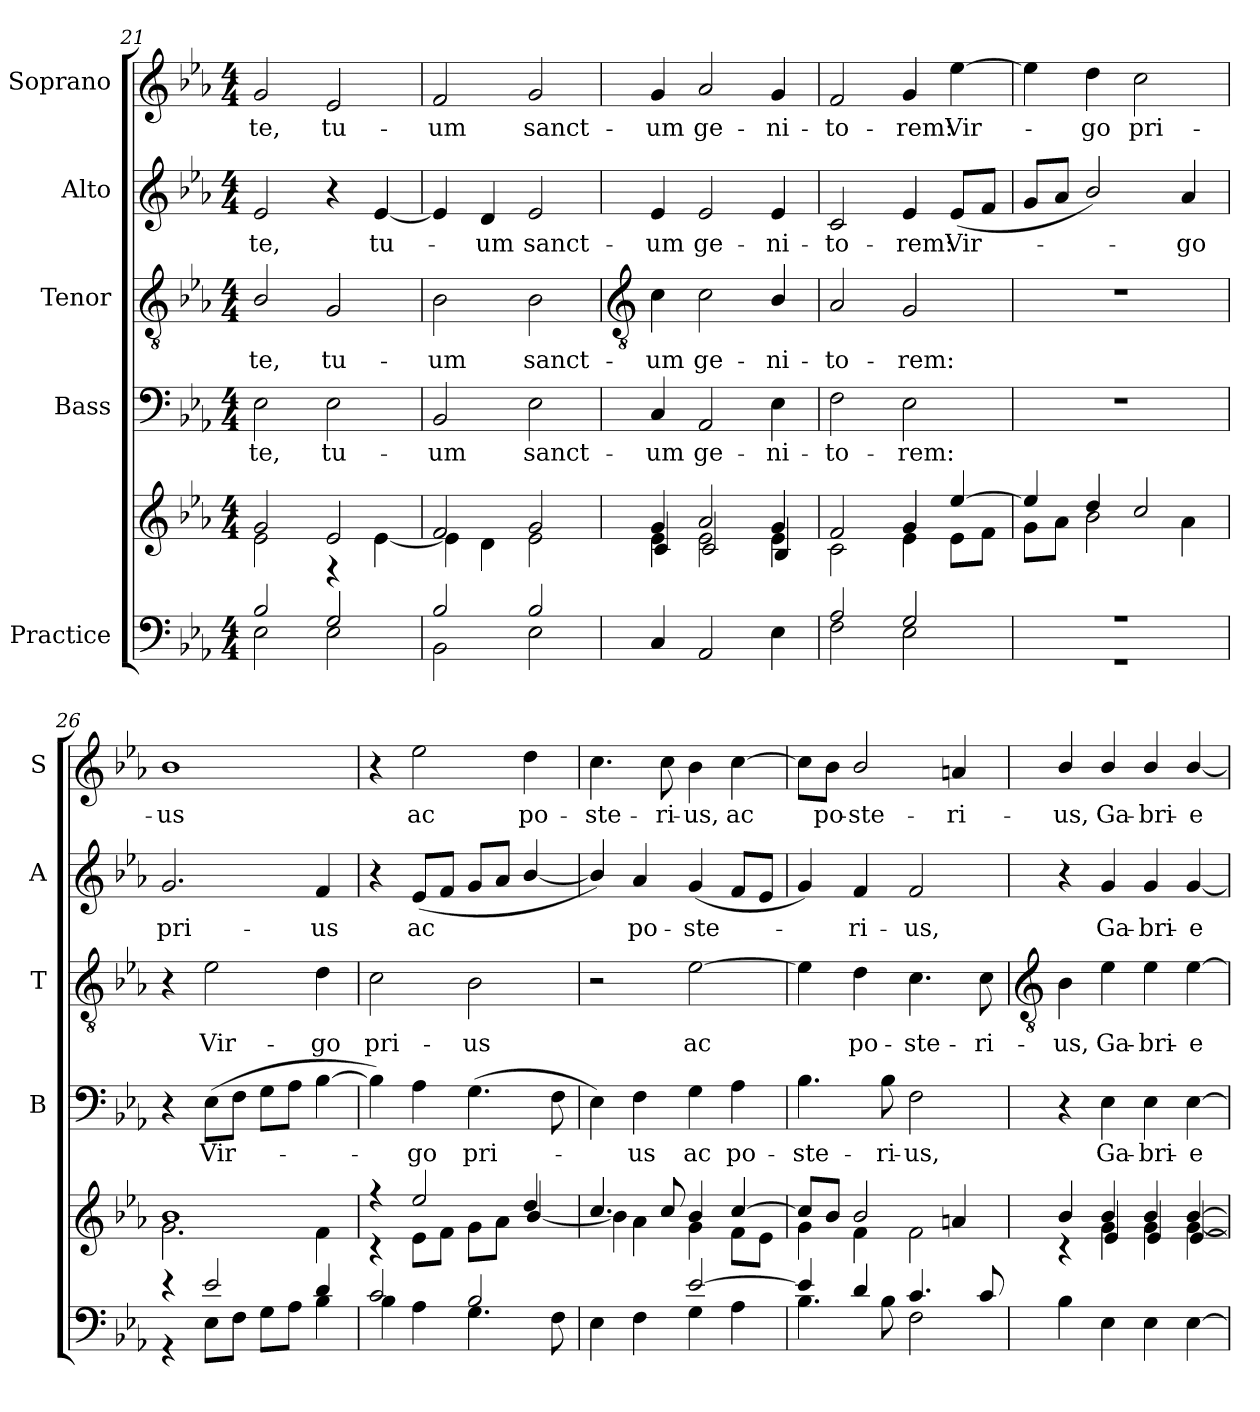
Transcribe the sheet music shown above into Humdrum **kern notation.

**kern	**kern	**kern	**text	**kern	**text	**kern	**text	**kern	**text
*part5	*part5	*part4	*part4	*part3	*part3	*part2	*part2	*part1	*part1
*staff6	*staff5	*staff4	*staff4	*staff3	*staff3	*staff2	*staff2	*staff1	*staff1
*I"Practice	*	*I"Bass	*	*I"Tenor	*	*I"Alto	*	*I"Soprano	*
*	*	*I'B	*	*I'T	*	*I'A	*	*I'S	*
*clefF4	*clefG2	*clefF4	*	*clefGv2	*	*clefG2	*	*clefG2	*
*k[b-e-a-]	*k[b-e-a-]	*k[b-e-a-]	*	*k[b-e-a-]	*	*k[b-e-a-]	*	*k[b-e-a-]	*
*E-:	*E-:	*E-:	*	*E-:	*	*E-:	*	*E-:	*
*M4/4	*M4/4	*M4/4	*	*M4/4	*	*M4/4	*	*M4/4	*
=21	=21	=21	=21	=21	=21	=21	=21	=21	=21
*^	*^	*	*	*	*	*	*	*	*
!	!	!	!	!	!LO:LY:b	!	!LO:LY:b	!	!LO:LY:b	!	!LO:LY:b
2B-	2E-	2g	2e-	2E-	-te,	2B-/	-te,	2e-	-te,	2g	-te,
!	!	!	!	!	!LO:LY:b	!	!LO:LY:b	!	!	!	!LO:LY:b
2G	2E-	2e-	4r	2E-	tu-	2G	tu-	4r	.	2e-	tu-
!	!	!	!	!	!	!	!	!	!LO:LY:b	!	!
.	.	.	[4e-\	.	.	.	.	[4e-	tu-	.	.
=22	=22	=22	=22	=22	=22	=22	=22	=22	=22	=22	=22
!	!	!	!	!	!LO:LY:b	!	!LO:LY:b	!	!	!	!LO:LY:b
2B-	2BB-\	2f	4e-\]	2BB-	-um	2B-	-um	4e-]	.	2f	-um
!	!	!	!	!	!	!	!	!	!LO:LY:b	!	!
.	.	.	4d\	.	.	.	.	4d	um	.	.
!	!	!	!	!	!LO:LY:b	!	!LO:LY:b	!	!LO:LY:b	!	!LO:LY:b
2B-	2E-\	2g	2e-	2E-	sanct-	2B-	sanct-	2e-	sanct-	2g	sanct-
*v	*v	*	*	*	*	*	*	*	*	*	*
*	*v	*v	*	*	*	*	*	*	*	*
!!LO:LB:g=z
=23	=23	=23	=23	=23	=23	=23	=23	=23	=23
*	*	*	*	*clefGv2	*	*	*	*	*
*^	*^	*	*	*	*	*	*	*	*
*	*	*	*^	*	*	*	*	*	*	*	*
!	!	!	!	!	!	!LO:LY:b	!	!LO:LY:b	!	!LO:LY:b	!	!LO:LY:b
*v	*v	*	*	*	*	*	*	*	*	*	*	*
4C	4g	4e-	4c	4C	-um	4c	-um	4e-	-um	4g	-um
!	!	!	!	!	!LO:LY:b	!	!LO:LY:b	!	!LO:LY:b	!	!LO:LY:b
2AA-	2a-	2e-	2c	2AA-	ge-	2c	ge-	2e-	ge-	2a-	ge-
!	!	!	!	!	!LO:LY:b	!	!LO:LY:b	!	!LO:LY:b	!	!LO:LY:b
4E-	4g	4e-	4B-	4E-	-ni-	4B-/	-ni-	4e-	-ni-	4g	-ni-
=24	=24	=24	=24	=24	=24	=24	=24	=24	=24	=24	=24
*^	*	*	*	*	*	*	*	*	*	*	*
!	!	!	!	!	!	!LO:LY:b	!	!LO:LY:b	!	!LO:LY:b	!	!LO:LY:b
*	*	*	*v	*v	*	*	*	*	*	*	*	*
2A-	2F	2f	2c	2F	-to-	2A-	-to-	2c	-to-	2f	-to-
!	!	!	!	!	!LO:LY:b	!	!LO:LY:b	!	!LO:LY:b	!	!LO:LY:b
2G	2E-	4g	4e-	2E-	-rem:	2G	-rem:	4e-	-rem:	4g	-rem:
!	!	!	!	!	!	!	!	!	!LO:LY:b	!	!LO:LY:b
.	.	[4ee-/	8e-\L	.	.	.	.	(<8e-L	Vir-	[4ee-	Vir-
.	.	.	8f\J	.	.	.	.	8fJ	.	.	.
=25	=25	=25	=25	=25	=25	=25	=25	=25	=25	=25	=25
1r	1r	4ee-/]	8g\L	1r	.	1r	.	8gL	.	4ee-]	.
.	.	.	8a-\J	.	.	.	.	8a-J	.	.	.
!	!	!	!	!	!	!	!	!	!	!	!LO:LY:b
.	.	4dd/	2b-\	.	.	.	.	2b-/)	.	4dd	go
!	!	!	!	!	!	!	!	!	!	!	!LO:LY:b
.	.	2cc/	.	.	.	.	.	.	.	2cc	pri-
!	!	!	!	!	!	!	!	!	!LO:LY:b	!	!
.	.	.	4a-\	.	.	.	.	4a-	go	.	.
=26	=26	=26	=26	=26	=26	=26	=26	=26	=26	=26	=26
!	!	!	!	!	!	!	!	!	!LO:LY:b	!	!LO:LY:b
4r	4r	1b-	2.g\	4r	.	4r	.	2.g	pri-	1b-	-us
!	!	!	!	!	!LO:LY:b	!	!LO:LY:b	!	!	!	!
2e-/	8E-L	.	.	(>8E-L	Vir-	2e-	Vir--	.	.	.	.
.	8FJ	.	.	8FJ	.	.	.	.	.	.	.
.	8GL	.	.	8GL	.	.	.	.	.	.	.
.	8A-J	.	.	8A-J	.	.	.	.	.	.	.
!	!	!	!	!	!	!	!LO:LY:b	!	!LO:LY:b	!	!
4d	4B-	.	4f\	[4B-	.	4d	-go	4f	-us	.	.
=27	=27	=27	=27	=27	=27	=27	=27	=27	=27	=27	=27
!	!	!	!	!	!	!	!LO:LY:b	!	!	!	!
2c/	4B-	4r	4r	4B-])	.	2c	pri-	4r	.	4r	.
!	!	!	!	!	!LO:LY:b	!	!	!	!LO:LY:b	!	!LO:LY:b
.	4A-	2ee-/	8e-\L	4A-	go	.	.	(<8e-L	ac	2ee-	ac
.	.	.	8f\J	.	.	.	.	8fJ	.	.	.
!	!	!	!	!	!LO:LY:b	!	!LO:LY:b	!	!	!	!
2B-/	4.G	.	8g\L	(>4.G	pri-	2B-	-us	8gL	.	.	.
.	.	.	8a-\J	.	.	.	.	8a-J	.	.	.
!	!	!	!	!	!	!	!	!	!	!	!LO:LY:b
.	.	4dd/	[4b-/	.	.	.	.	[4b-/	.	4dd	po-
.	8F	.	.	8F	.	.	.	.	.	.	.
=28	=28	=28	=28	=28	=28	=28	=28	=28	=28	=28	=28
!	!	!	!	!	!	!	!	!	!	!	!LO:LY:b
2ryy	4E-	4.cc/	4b-\]	4E-)	.	2r	.	4b-/])	.	4.cc	-ste-
!	!	!	!	!	!LO:LY:b	!	!	!	!LO:LY:b	!	!
.	4F	.	4a-\	4F	us	.	.	4a-	po-	.	.
!	!	!	!	!	!	!	!	!	!	!	!LO:LY:b
.	.	8cc/	.	.	.	.	.	.	.	8cc	-ri-
!	!	!	!	!	!LO:LY:b	!	!LO:LY:b	!	!LO:LY:b	!	!LO:LY:b
[2e-/	4G	4b-/	4g	4G	ac	[2e-	ac	(<4g	-ste-	4b-	-us,
!	!	!	!	!	!LO:LY:b	!	!	!	!	!	!LO:LY:b
.	4A-	[4cc/	8f\L	4A-	po-	.	.	8fL	.	[4cc	ac
.	.	.	8e-\J	.	.	.	.	8e-J	.	.	.
=29	=29	=29	=29	=29	=29	=29	=29	=29	=29	=29	=29
!	!	!	!	!	!LO:LY:b	!	!	!	!	!	!
4e-/]	4.B-	8cc/L]	4g\	4.B-	-ste-	4e-]	.	4g)	.	8cc\L]	.
!	!	!	!	!	!	!	!	!	!	!	!LO:LY:b
.	.	8b-/J	.	.	.	.	.	.	.	8b-\J	po-
!	!	!	!	!	!	!	!LO:LY:b	!	!LO:LY:b	!	!LO:LY:b
4d/	.	2b-/	4f\	.	.	4d	po-	4f	ri-	2b-/	-ste-
!	!	!	!	!	!LO:LY:b	!	!	!	!	!	!
.	8B-	.	.	8B-	-ri-	.	.	.	.	.	.
!	!	!	!	!	!LO:LY:b	!	!LO:LY:b	!	!LO:LY:b	!	!
4.c/	2F	.	2f\	2F	-us,	4.c	-ste-	2f	-us,	.	.
!	!	!	!	!	!	!	!	!	!	!	!LO:LY:b
.	.	4an	.	.	.	.	.	.	.	4an	-ri-
!	!	!	!	!	!	!	!LO:LY:b	!	!	!	!
8c/	.	.	.	.	.	8c	-ri-	.	.	.	.
*	*	*v	*v	*	*	*	*	*	*	*	*
!!LO:LB:g=z
=30	=30	=30	=30	=30	=30	=30	=30	=30	=30	=30
*	*	*	*	*	*clefGv2	*	*	*	*	*
*	*	*^	*	*	*	*	*	*	*	*
*	*	*	*^	*	*	*	*	*	*	*	*
!	!	!	!	!	!	!	!	!LO:LY:b	!	!	!	!LO:LY:b
4B-	4ryy	4b-/	4r	4ryy	4r	.	4B-	-us,	4r	.	4b-/	-us,
!	!	!	!	!	!	!LO:LY:b	!	!LO:LY:b	!	!LO:LY:b	!	!LO:LY:b
2.ryy	4E-	4b-/	4g	4e-	4E-	Ga-	4e-	Ga-	4g	Ga-	4b-/	Ga-
!	!	!	!	!	!	!LO:LY:b	!	!LO:LY:b	!	!LO:LY:b	!	!LO:LY:b
.	4E-	4b-/	4g	4e-	4E-	-bri-	4e-	-bri-	4g	-bri-	4b-/	-bri-
!	!	!	!	!	!	!LO:LY:b	!	!LO:LY:b	!	!LO:LY:b	!	!LO:LY:b
.	[4E-	[4b-/	[4g	[4e-	[4E-	-e-	[4e-	-e-	[4g	-e-	[4b-/	-e-
*v	*v	*	*	*	*	*	*	*	*	*	*	*
*	*v	*v	*v	*	*	*	*	*	*	*	*
=	=	=	=	=	=	=	=	=	=
*-	*-	*-	*-	*-	*-	*-	*-	*-	*-
